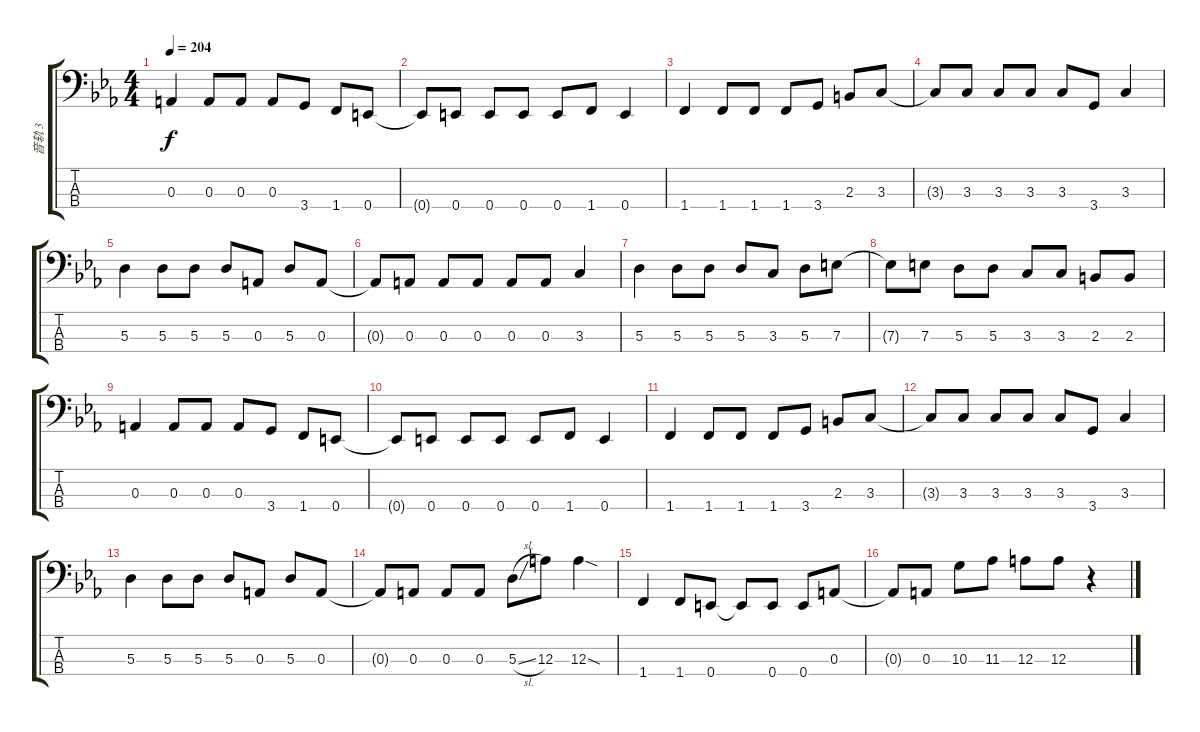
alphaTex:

\track ("音轨 3" "音轨 3") {instrument electricbassfinger}
\staff {score tabs}
\tuning (G2 D2 A1 E1) {hide}
\ts (4 4)
\tempo 204
\clef f4
\ks eb
0.3.4{dy f} 0.3.8 0.3.8 0.3.8 3.4.8 1.4.8 0.4.8 |
0.4{t}.8 0.4.8 0.4.8 0.4.8 0.4.8 1.4.8 0.4.4 |
1.4.4 1.4.8 1.4.8 1.4.8 3.4.8 2.3.8 3.3.8 |
3.3{t}.8 3.3.8 3.3.8 3.3.8 3.3.8 3.4.8 3.3.4 |
5.3.4 5.3.8 5.3.8 5.3.8 0.3.8 5.3.8 0.3.8 |
0.3{t}.8 0.3.8 0.3.8 0.3.8 0.3.8 0.3.8 3.3.4 |
5.3.4 5.3.8 5.3.8 5.3.8 3.3.8 5.3.8 7.3.8 |
7.3{t}.8 7.3.8 5.3.8 5.3.8 3.3.8 3.3.8 2.3.8 2.3.8 |
0.3.4 0.3.8 0.3.8 0.3.8 3.4.8 1.4.8 0.4.8 |
0.4{t}.8 0.4.8 0.4.8 0.4.8 0.4.8 1.4.8 0.4.4 |
1.4.4 1.4.8 1.4.8 1.4.8 3.4.8 2.3.8 3.3.8 |
3.3{t}.8 3.3.8 3.3.8 3.3.8 3.3.8 3.4.8 3.3.4 |
5.3.4 5.3.8 5.3.8 5.3.8 0.3.8 5.3.8 0.3.8 |
0.3{t}.8 0.3.8 0.3.8 0.3.8 5.3{sl}.8 12.3.8 12.3{sod}.4 |
1.4.4 1.4.8 0.4.8 0.4{t}.8 0.4.8 0.4.8 0.3.8 |
0.3{t}.8 0.3.8 10.3.8 11.3.8 12.3.8 12.3.8 r.4
